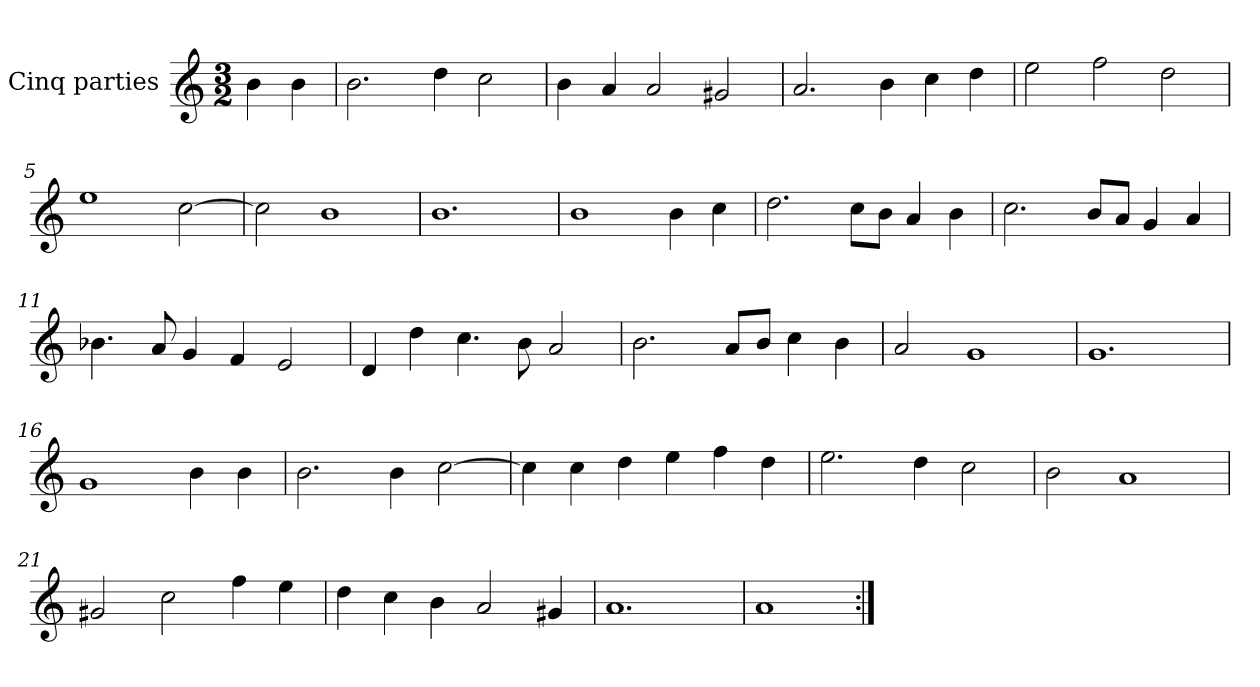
**kern
*part1
*staff1
*I"Cinq parties
*clefG2
*k[]
*M3/2
*MM180
=
4b\
4b\
=1
2.b\
4dd\
2cc\
=2
4b\
4a/
2a/
2g#X/
=3
2.a/
4b\
4cc\
4dd\
=4
2ee\
2ff\
2dd\
=5
1ee
[2cc\
=6
2cc\]
1b
=7
1.b
=8
1b
4b\
4cc\
=9
2.dd\
8cc\L
8b\J
4a/
4b\
=10
2.cc\
8b/L
8a/J
4g/
4a/
=11
4.b-X\
8a/
4g/
4f/
2e/
=12
4d/
4dd\
4.cc\
8b\
2a/
=13
2.b\
8a/L
8b/J
4cc\
4b\
=14
2a/
1g
=15
1.g
=16
1g
4b\
4b\
=17
2.b\
4b\
[2cc\
=18
4cc\]
4cc\
4dd\
4ee\
4ff\
4dd\
=19
2.ee\
4dd\
2cc\
=20
2b\
1a
=21
2g#X/
2cc\
4ff\
4ee\
=22
4dd\
4cc\
4b\
2a/
4g#X/
=23
1.a
=24
1a
=:|!
*-
